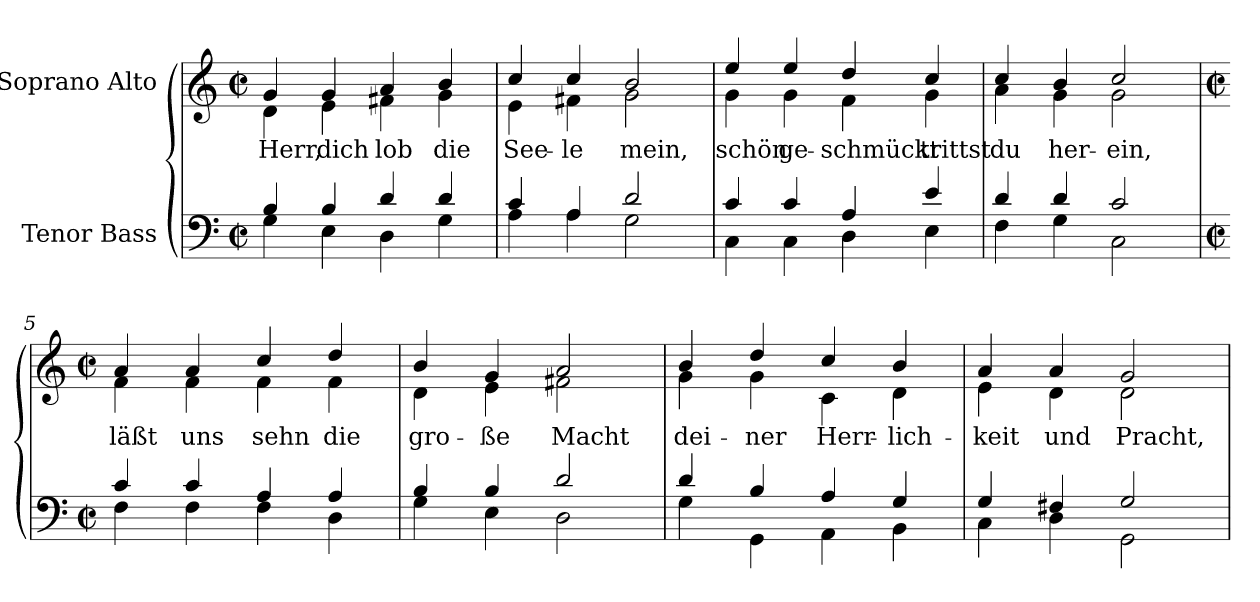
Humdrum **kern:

**kern	**kern	**text
*part2	*part1	*part1
*staff2	*staff1	*staff1
*I"Tenor Bass	*I"Soprano Alto	*
*clefF4	*clefG2	*
*k[]	*k[]	*
*C:	*C:	*
*M2/2	*M2/2	*
*met(c|)	*met(c|)	*
=1	=1	=1
*^	*	*
!	!	!LO:TX:a:cj:t=Cornelius Becker\n(1561-1604)	!
!	!	!LO:TX:a:cj:t=Psalm 104, SWV 202	!
!	!	!LO:TX:a:cj:t=Heinrich Schütz\n(1585-1672)	!
!	!	!	!LO:LY:b
*	*	*^	*
4B/	4G\	4g/	4d\	Herr,
!	!	!	!	!LO:LY:b
4B/	4E\	4g/	4e\	dich
!	!	!	!	!LO:LY:b
4d/	4D\	4a/	4f#X\	lob
!	!	!	!	!LO:LY:b
4d/	4G\	4b/	4g\	die
=2	=2	=2	=2	=2
!	!	!	!	!LO:LY:b
4c/	4A\	4cc/	4e\	See-
!	!	!	!	!LO:LY:b
4A/	4A\	4cc/	4f#X\	-le
!	!	!	!	!LO:LY:b
2d/	2G\	2b/	2g\	mein,
=3	=3	=3	=3	=3
!	!	!	!	!LO:LY:b
4c/	4C\	4ee/	4g\	schön
!	!	!	!	!LO:LY:b
4c/	4C\	4ee/	4g\	ge-
!	!	!	!	!LO:LY:b
4A/	4D\	4dd/	4f\	-schmückt
!	!	!	!	!LO:LY:b
4e/	4E\	4cc/	4g\	trittst
=4	=4	=4	=4	=4
!	!	!	!	!LO:LY:b
4d/	4F\	4cc/	4a\	du
!	!	!	!	!LO:LY:b
4d/	4G\	4b/	4g\	her-
!	!	!	!	!LO:LY:b
2c/	2C\	2cc/	2g\	-ein,
!!LO:LB:g=z	!!
=5	=5	=5	=5	=5
*M2/2	*	*M2/2	*	*
*met(c|)	*	*met(c|)	*	*
!	!	!	!	!LO:LY:b
4c/	4F\	4a/	4f\	läßt
!	!	!	!	!LO:LY:b
4c/	4F\	4a/	4f\	uns
!	!	!	!	!LO:LY:b
4A/	4F\	4cc/	4f\	sehn
!	!	!	!	!LO:LY:b
4A/	4D\	4dd/	4f\	die
=6	=6	=6	=6	=6
!	!	!	!	!LO:LY:b
4B/	4G\	4b/	4d\	gro-
!	!	!	!	!LO:LY:b
4B/	4E\	4g/	4e\	-ße
!	!	!	!	!LO:LY:b
2d/	2D\	2a/	2f#X\	Macht
=7	=7	=7	=7	=7
!	!	!	!	!LO:LY:b
4d/	4G\	4b/	4g\	dei-
!	!	!	!	!LO:LY:b
4B/	4GG\	4dd/	4g\	-ner
!	!	!	!	!LO:LY:b
4A/	4AA\	4cc/	4c\	Herr-
!	!	!	!	!LO:LY:b
4G/	4BB\	4b/	4d\	-lich-
=8	=8	=8	=8	=8
!	!	!	!	!LO:LY:b
4G/	4C\	4a/	4e\	-keit
!	!	!	!	!LO:LY:b
4F#X/	4D\	4a/	4d\	und
!	!	!	!	!LO:LY:b
2G/	2GG\	2g/	2d\	Pracht,
*v	*v	*	*	*
*	*v	*v	*
=	=	=
*-	*-	*-
